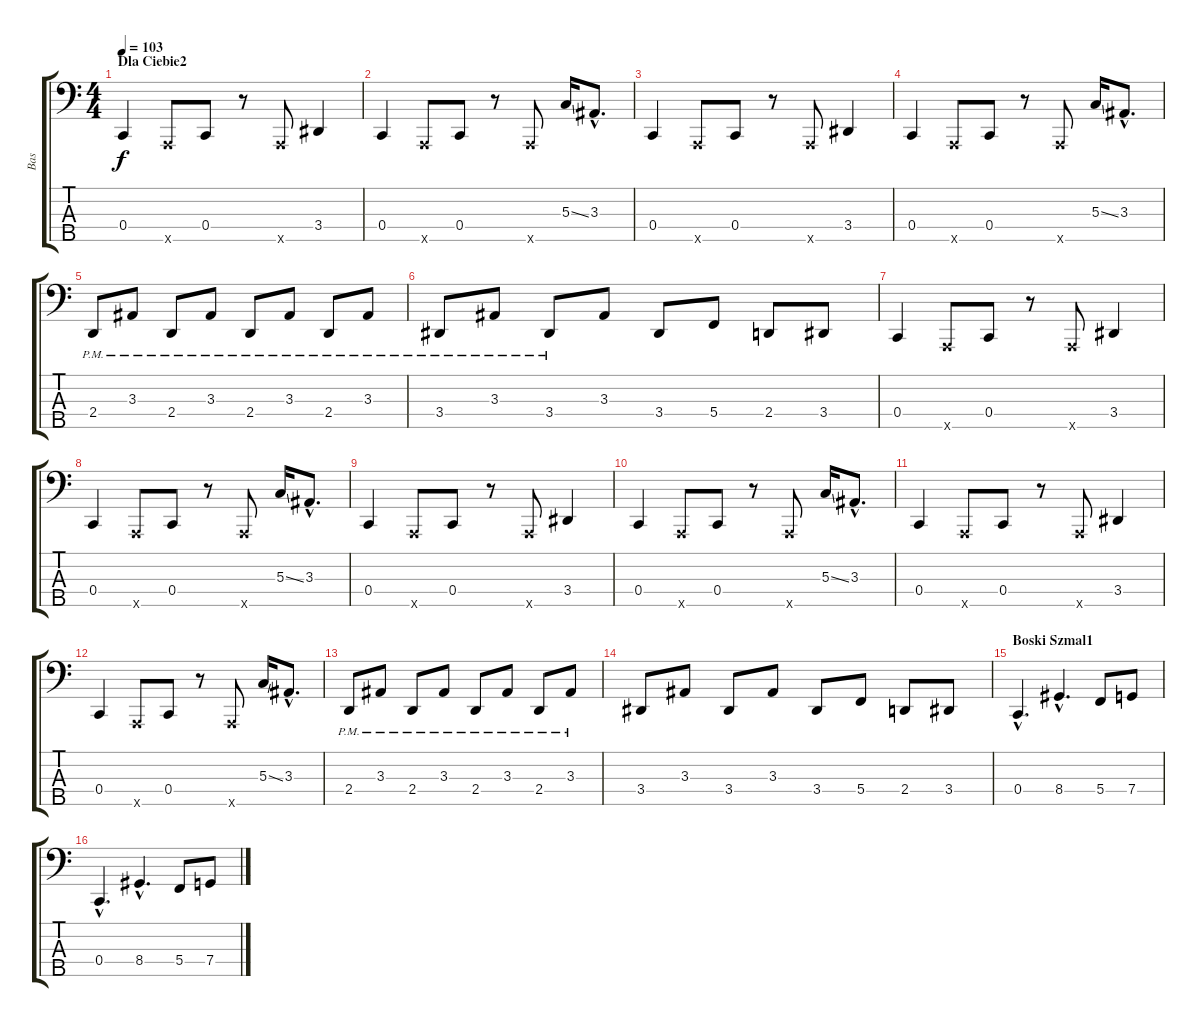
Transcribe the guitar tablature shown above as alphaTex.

\track ("Bas" "Bas") {instrument electricbassfinger}
\staff {score tabs}
\tuning (F2 C2 G1 C1 A0) {hide}
\ts (4 4)
\section ("" "Dla Ciebie2")
\tempo 103
\clef f4
\ks c
0.4.4{dy f} 0.5{x}.8 0.4.8 r.8 0.5{x}.8 3.4.4 |
0.4.4 0.5{x}.8 0.4.8 r.8 0.5{x}.8 5.3{ss}.16 3.3{hac}.8{d} |
0.4.4 0.5{x}.8 0.4.8 r.8 0.5{x}.8 3.4.4 |
0.4.4 0.5{x}.8 0.4.8 r.8 0.5{x}.8 5.3{ss}.16 3.3{hac}.8{d} |
2.4{pm}.8 3.3{pm}.8 2.4{pm}.8 3.3{pm}.8 2.4{pm}.8 3.3{pm}.8 2.4{pm}.8 3.3{pm}.8 |
3.4{pm}.8 3.3{pm}.8 3.4{pm}.8 3.3.8 3.4.8 5.4.8 2.4.8 3.4.8 |
0.4.4 0.5{x}.8 0.4.8 r.8 0.5{x}.8 3.4.4 |
0.4.4 0.5{x}.8 0.4.8 r.8 0.5{x}.8 5.3{ss}.16 3.3{hac}.8{d} |
0.4.4 0.5{x}.8 0.4.8 r.8 0.5{x}.8 3.4.4 |
0.4.4 0.5{x}.8 0.4.8 r.8 0.5{x}.8 5.3{ss}.16 3.3{hac}.8{d} |
0.4.4 0.5{x}.8 0.4.8 r.8 0.5{x}.8 3.4.4 |
0.4.4 0.5{x}.8 0.4.8 r.8 0.5{x}.8 5.3{ss}.16 3.3{hac}.8{d} |
2.4{pm}.8 3.3{pm}.8 2.4{pm}.8 3.3{pm}.8 2.4{pm}.8 3.3{pm}.8 2.4{pm}.8 3.3{pm}.8 |
3.4.8 3.3.8 3.4.8 3.3.8 3.4.8 5.4.8 2.4.8 3.4.8 |
\section ("" "Boski Szmal1")
0.4{hac}.4{d} 8.4{hac}.4{d} 5.4.8 7.4.8 |
0.4{hac}.4{d} 8.4{hac}.4{d} 5.4.8 7.4.8
